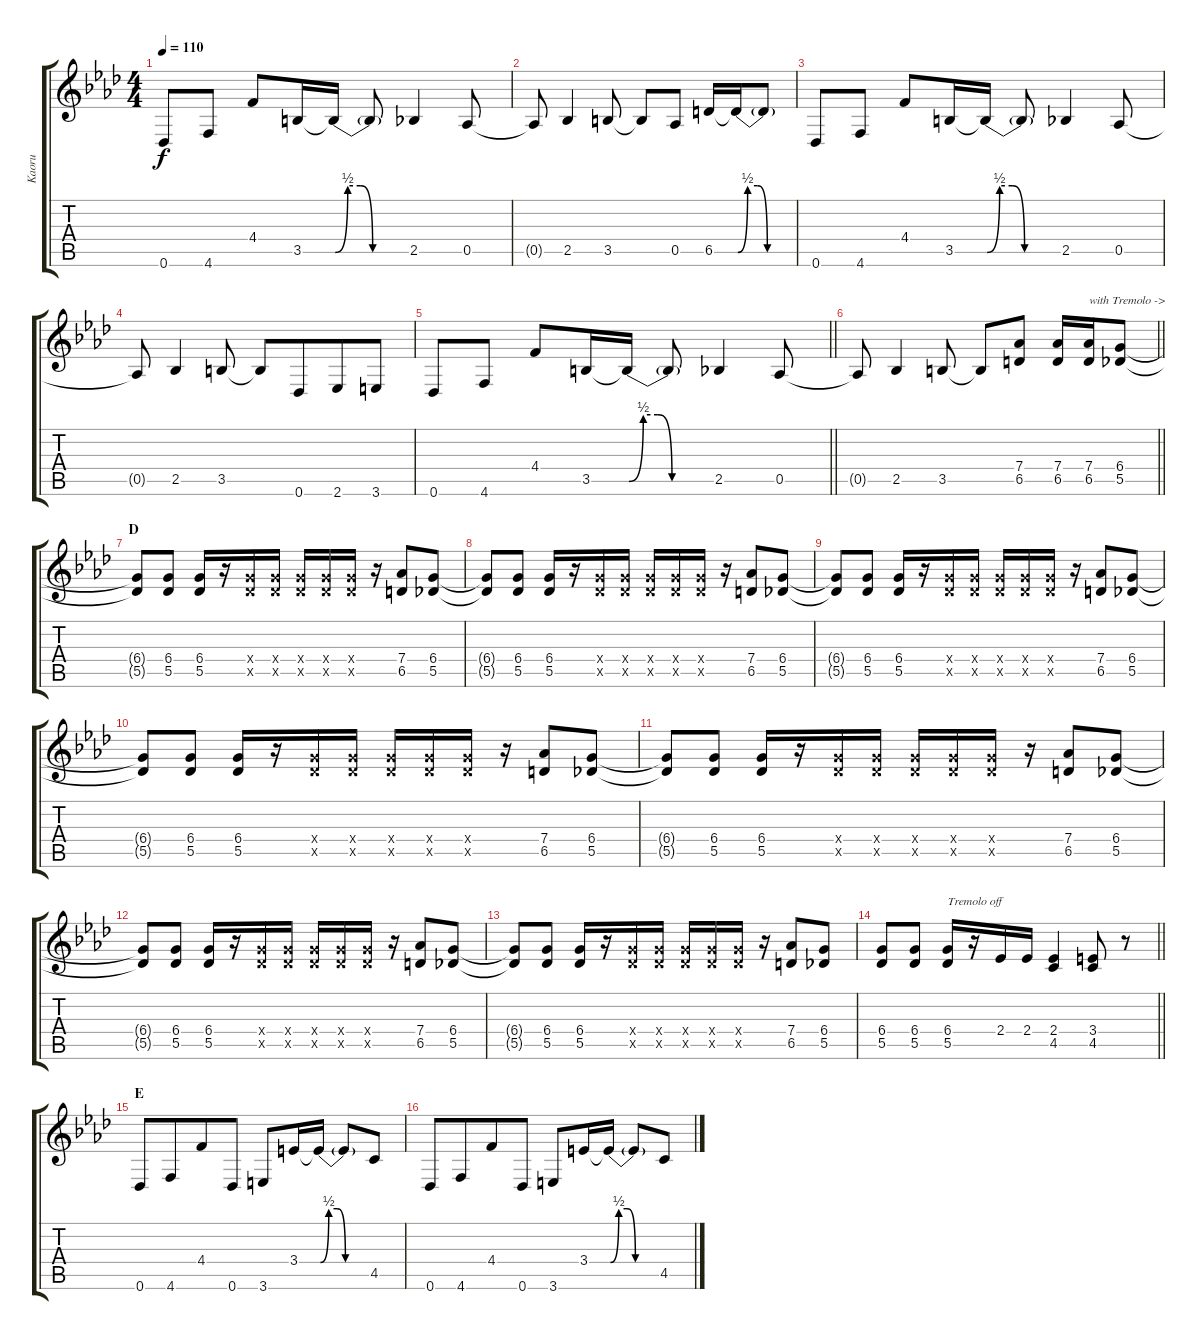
\track ("Kaoru" "Kaoru") {instrument overdrivenguitar}
\staff {score tabs}
\tuning (Eb4 Bb3 Gb3 Db3 Ab2 Db2) {hide}
\ts (4 4)
\tempo 110
\clef g2
\ks fminor
0.6.8{dy f} 4.6.8 4.4.8 3.5.16 3.5{be (custom 0 0 10 2 20 2 30 0 60 0) t}.16 3.5{t}.8 2.5.4 0.5.8 |
0.5{t}.8 2.5.4 3.5.8 3.5{t}.8 0.5.8 6.5.16 6.5{be (custom 0 0 10 2 20 2 30 0 60 0) t}.16 6.5{t}.8 |
0.6.8 4.6.8 4.4.8 3.5.16 3.5{be (custom 0 0 10 2 20 2 30 0 60 0) t}.16 3.5{t}.8 2.5.4 0.5.8 |
0.5{t}.8 2.5.4 3.5.8 3.5{t}.8 0.6.8{beam merge} 2.6.8 3.6.8 |
\barLineRight lightlight
0.6.8 4.6.8 4.4.8 3.5.16 3.5{be (custom 0 0 10 2 20 2 30 0 60 0) t}.16 3.5{t}.8 2.5.4 0.5.8 |
\barLineRight lightlight
0.5{t}.8 2.5.4 3.5.8 3.5{t}.8 (7.4 6.5).8 (7.4 6.5).16 (7.4 6.5).16{txt "with Tremolo ->"} (6.4 5.5).8 |
\section ("" "D")
(6.4{t} 5.5{t}).8 (6.4 5.5).8 (6.4 5.5).16 r.16 (6.4{x} 5.5{x}).16 (6.4{x} 5.5{x}).16 (6.4{x} 5.5{x}).16 (6.4{x} 5.5{x}).16 (6.4{x} 5.5{x}).16 r.16 (7.4 6.5).8 (6.4 5.5).8 |
(6.4{t} 5.5{t}).8 (6.4 5.5).8 (6.4 5.5).16 r.16 (6.4{x} 5.5{x}).16 (6.4{x} 5.5{x}).16 (6.4{x} 5.5{x}).16 (6.4{x} 5.5{x}).16 (6.4{x} 5.5{x}).16 r.16 (7.4 6.5).8 (6.4 5.5).8 |
(6.4{t} 5.5{t}).8 (6.4 5.5).8 (6.4 5.5).16 r.16 (6.4{x} 5.5{x}).16 (6.4{x} 5.5{x}).16 (6.4{x} 5.5{x}).16 (6.4{x} 5.5{x}).16 (6.4{x} 5.5{x}).16 r.16 (7.4 6.5).8 (6.4 5.5).8 |
(6.4{t} 5.5{t}).8 (6.4 5.5).8 (6.4 5.5).16 r.16 (6.4{x} 5.5{x}).16 (6.4{x} 5.5{x}).16 (6.4{x} 5.5{x}).16 (6.4{x} 5.5{x}).16 (6.4{x} 5.5{x}).16 r.16 (7.4 6.5).8 (6.4 5.5).8 |
(6.4{t} 5.5{t}).8 (6.4 5.5).8 (6.4 5.5).16 r.16 (6.4{x} 5.5{x}).16 (6.4{x} 5.5{x}).16 (6.4{x} 5.5{x}).16 (6.4{x} 5.5{x}).16 (6.4{x} 5.5{x}).16 r.16 (7.4 6.5).8 (6.4 5.5).8 |
(6.4{t} 5.5{t}).8 (6.4 5.5).8 (6.4 5.5).16 r.16 (6.4{x} 5.5{x}).16 (6.4{x} 5.5{x}).16 (6.4{x} 5.5{x}).16 (6.4{x} 5.5{x}).16 (6.4{x} 5.5{x}).16 r.16 (7.4 6.5).8 (6.4 5.5).8 |
(6.4{t} 5.5{t}).8 (6.4 5.5).8 (6.4 5.5).16 r.16 (6.4{x} 5.5{x}).16 (6.4{x} 5.5{x}).16 (6.4{x} 5.5{x}).16 (6.4{x} 5.5{x}).16 (6.4{x} 5.5{x}).16 r.16 (7.4 6.5).8 (6.4 5.5).8 |
\barLineRight lightlight
(6.4 5.5).8 (6.4 5.5).8 (6.4 5.5).16{txt "Tremolo off"} r.16 2.4.16 2.4.16 (2.4 4.5).4 (3.4 4.5).8 r.8 |
\section ("" "E")
0.6.8 4.6.8{beam merge} 4.4.8 0.6.8 3.6.8 3.4.16 3.4{be (custom 0 0 10 2 20 2 30 0 60 0) t}.16 3.4{t}.8 4.5.8 |
0.6.8 4.6.8{beam merge} 4.4.8 0.6.8 3.6.8 3.4.16 3.4{be (custom 0 0 10 2 20 2 30 0 60 0) t}.16 3.4{t}.8 4.5.8
